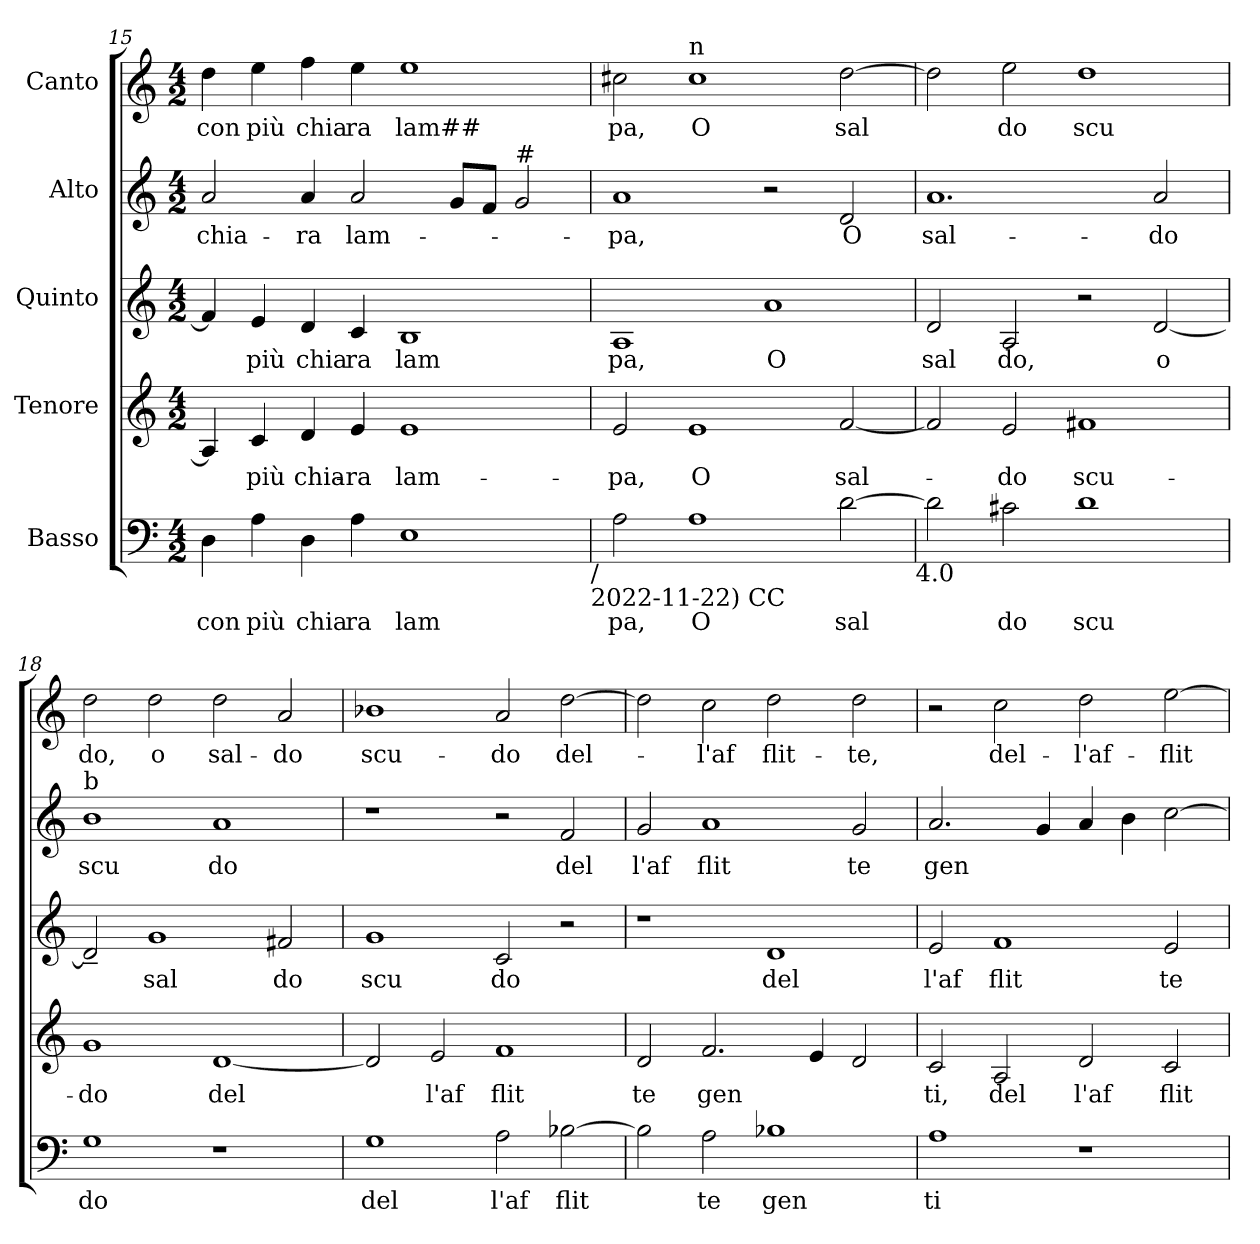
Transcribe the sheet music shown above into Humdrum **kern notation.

**kern	**text	**kern	**text	**kern	**text	**kern	**text	**kern	**text
*part5	*part5	*part4	*part4	*part3	*part3	*part2	*part2	*part1	*part1
*staff5	*staff5	*staff4	*staff4	*staff3	*staff3	*staff2	*staff2	*staff1	*staff1
*I"Basso	*	*I"Tenore	*	*I"Quinto	*	*I"Alto	*	*I"Canto	*
*clefF4	*	*clefG2	*	*clefG2	*	*clefG2	*	*clefG2	*
*k[]	*	*k[]	*	*k[]	*	*k[]	*	*k[]	*
*M4/2	*	*M4/2	*	*M4/2	*	*M4/2	*	*M4/2	*
=15	=15	=15	=15	=15	=15	=15	=15	=15	=15
!	!LO:LY:b	!	!	!	!	!	!LO:LY:b	!	!LO:LY:b
4D\	con	4A/]	.	4f/]	.	2a/	chia-	4dd\	con
!	!LO:LY:b	!	!LO:LY:b	!	!LO:LY:b	!	!	!	!LO:LY:b
4A\	più	4c/	più	4e/	più	.	.	4ee\	più
!	!LO:LY:b	!	!LO:LY:b	!	!LO:LY:b	!	!LO:LY:b	!	!LO:LY:b
4D\	chia	4d/	chia-	4d/	chia	4a/	-ra	4ff\	chia
!	!LO:LY:b	!	!LO:LY:b	!	!LO:LY:b	!	!LO:LY:b	!	!LO:LY:b
4A\	ra	4e/	-ra	4c/	ra	2a/	lam-	4ee\	ra
!	!LO:LY:b	!	!LO:LY:b	!	!LO:LY:b	!	!	!	!LO:LY:b
1E	lam	1e	lam-	1B	lam	.	.	1ee	lam##
.	.	.	.	.	.	8g/L	.	.	.
.	.	.	.	.	.	8f/J	.	.	.
!	!	!	!	!	!	!LO:TX:a:t=#	!	!	!
.	.	.	.	.	.	2g/	.	.	.
!LO:TX:b:t=/	!	!	!	!	!	!	!	!	!
!LO:TX:b:t=2022-11-22) CC	!	!	!	!	!	!	!	!	!
=16	=16	=16	=16	=16	=16	=16	=16	=16	=16
!	!LO:LY:b	!	!LO:LY:b	!	!LO:LY:b	!	!LO:LY:b	!	!LO:LY:b
2A\	pa,	2e/	-pa,	1A	pa,	1a	-pa,	2cc#X\	pa,
!	!	!	!	!	!	!	!	!LO:TX:a:t=n	!
!	!LO:LY:b	!	!LO:LY:b	!	!	!	!	!	!LO:LY:b
1A	O	1e	O	.	.	.	.	1cc#	O
!	!	!	!	!	!LO:LY:b	!	!	!	!
.	.	.	.	1a	O	2r	.	.	.
!	!LO:LY:b	!	!LO:LY:b	!	!	!	!LO:LY:b	!	!LO:LY:b
[2d\	sal	[2f/	sal-	.	.	2d/	O	[2dd\	sal
!LO:TX:b:t=4.0	!	!	!	!	!	!	!	!	!
!!LO:LB:g=z
=17	=17	=17	=17	=17	=17	=17	=17	=17	=17
!	!	!	!	!	!LO:LY:b	!	!LO:LY:b	!	!
2d\]	.	2f/]	.	2d/	sal	1.a	sal-	2dd\]	.
!	!LO:LY:b	!	!LO:LY:b	!	!LO:LY:b	!	!	!	!LO:LY:b
2c#X\	do	2e/	-do	2A/	do,	.	.	2ee\	do
!	!LO:LY:b	!	!LO:LY:b	!	!	!	!	!	!LO:LY:b
1d	scu	1f#X	scu-	2r	.	.	.	1dd	scu
!	!	!	!	!	!LO:LY:b	!	!LO:LY:b	!	!
.	.	.	.	[2d/	o	2a/	-do	.	.
!!LO:LB:g=z
=18	=18	=18	=18	=18	=18	=18	=18	=18	=18
!	!	!	!	!	!	!LO:TX:a:t=b	!	!	!
!	!LO:LY:b	!	!LO:LY:b	!	!	!	!LO:LY:b	!	!LO:LY:b
1G	do	1g	-do	2d~/]	.	1b	scu	2dd\	do,
!	!	!	!	!	!LO:LY:b	!	!	!	!LO:LY:b
.	.	.	.	1g	sal	.	.	2dd\	o
!	!	!	!LO:LY:b	!	!	!	!LO:LY:b	!	!LO:LY:b
1r	.	[1d	del	.	.	1a	do	2dd\	sal-
!	!	!	!	!	!LO:LY:b	!	!	!	!LO:LY:b
.	.	.	.	2f#X/	do	.	.	2a/	-do
=19	=19	=19	=19	=19	=19	=19	=19	=19	=19
!	!LO:LY:b	!	!	!	!LO:LY:b	!	!	!	!LO:LY:b
1G	del	2d/]	.	1g	scu	1r	.	1b-X	scu-
!	!	!	!LO:LY:b	!	!	!	!	!	!
.	.	2e/	l'af	.	.	.	.	.	.
!	!LO:LY:b	!	!LO:LY:b	!	!LO:LY:b	!	!	!	!LO:LY:b
2A\	l'af	1f	flit	2c/	do	2r	.	2a/	-do
!	!LO:LY:b	!	!	!	!	!	!LO:LY:b	!	!LO:LY:b
[2B-X\	flit	.	.	2r	.	2f/	del	[2dd\	del-
=20	=20	=20	=20	=20	=20	=20	=20	=20	=20
!	!	!	!LO:LY:b	!	!	!	!LO:LY:b	!	!
2B-\]	.	2d/	te	1r	.	2g/	l'af	2dd\]	.
!	!LO:LY:b	!	!LO:LY:b	!	!	!	!LO:LY:b	!	!LO:LY:b
2A\	te	2.f/	gen	.	.	1a	flit	2cc\	-l'af
!	!LO:LY:b	!	!	!	!LO:LY:b	!	!	!	!LO:LY:b
1B-X	gen	.	.	1d	del	.	.	2dd\	flit-
.	.	4e/	.	.	.	.	.	.	.
!	!	!	!	!	!	!	!LO:LY:b	!	!LO:LY:b
.	.	2d/	.	.	.	2g/	te	2dd\	-te,
=21	=21	=21	=21	=21	=21	=21	=21	=21	=21
!	!LO:LY:b	!	!LO:LY:b	!	!LO:LY:b	!	!LO:LY:b	!	!
1A	ti	2c/	ti,	2e/	l'af	2.a/	gen	2r	.
!	!	!	!LO:LY:b	!	!LO:LY:b	!	!	!	!LO:LY:b
.	.	2A/	del	1f	flit	.	.	2cc\	del-
.	.	.	.	.	.	4g/	.	.	.
!	!	!	!LO:LY:b	!	!	!	!	!	!LO:LY:b
1r	.	2d/	l'af	.	.	4a/	.	2dd\	-l'af-
.	.	.	.	.	.	4b\	.	.	.
!	!	!	!LO:LY:b	!	!LO:LY:b	!	!	!	!LO:LY:b
.	.	2c/	flit	2e/	te	[2cc\	.	[2ee\	-flit-
=	=	=	=	=	=	=	=	=	=
*-	*-	*-	*-	*-	*-	*-	*-	*-	*-
